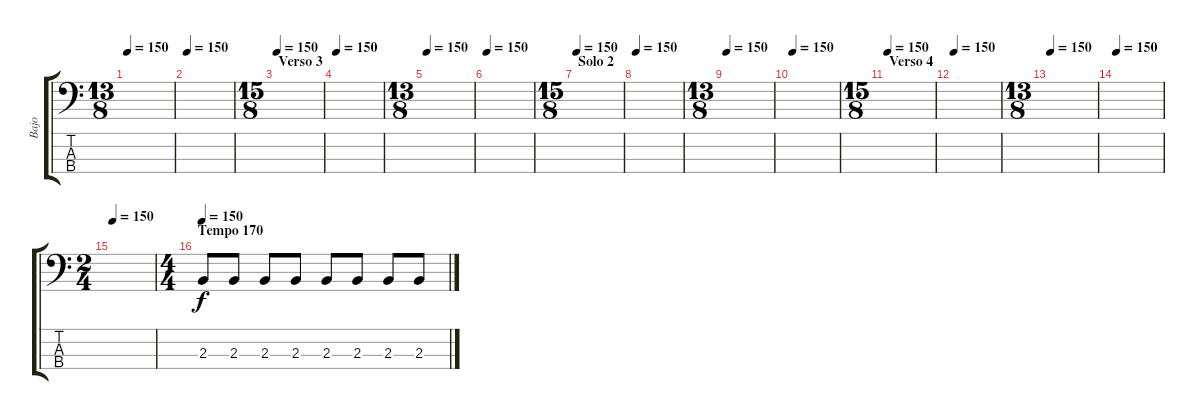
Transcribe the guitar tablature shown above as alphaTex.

\track ("Bajo" "Bajo") {instrument electricbassfinger}
\staff {score tabs}
\tuning (G2 D2 A1 E1) {hide}
\ts (13 8)
\tempo 150
\clef f4
\ks c
|
\tempo 150
|
\ts (15 8)
\section ("" "Verso 3")
\tempo 150
|
\tempo 150
|
\ts (13 8)
\tempo 150
|
\tempo 150
|
\ts (15 8)
\section ("" "Solo 2")
\tempo 150
|
\tempo 150
|
\ts (13 8)
\tempo 150
|
\tempo 150
|
\ts (15 8)
\section ("" "Verso 4")
\tempo 150
|
\tempo 150
|
\ts (13 8)
\tempo 150
|
\tempo 150
|
\ts (2 4)
\tempo 150
|
\ts (4 4)
\section ("" "Tempo 170")
\tempo 150
2.3.8 2.3.8 2.3.8 2.3.8 2.3.8 2.3.8 2.3.8 2.3.8
